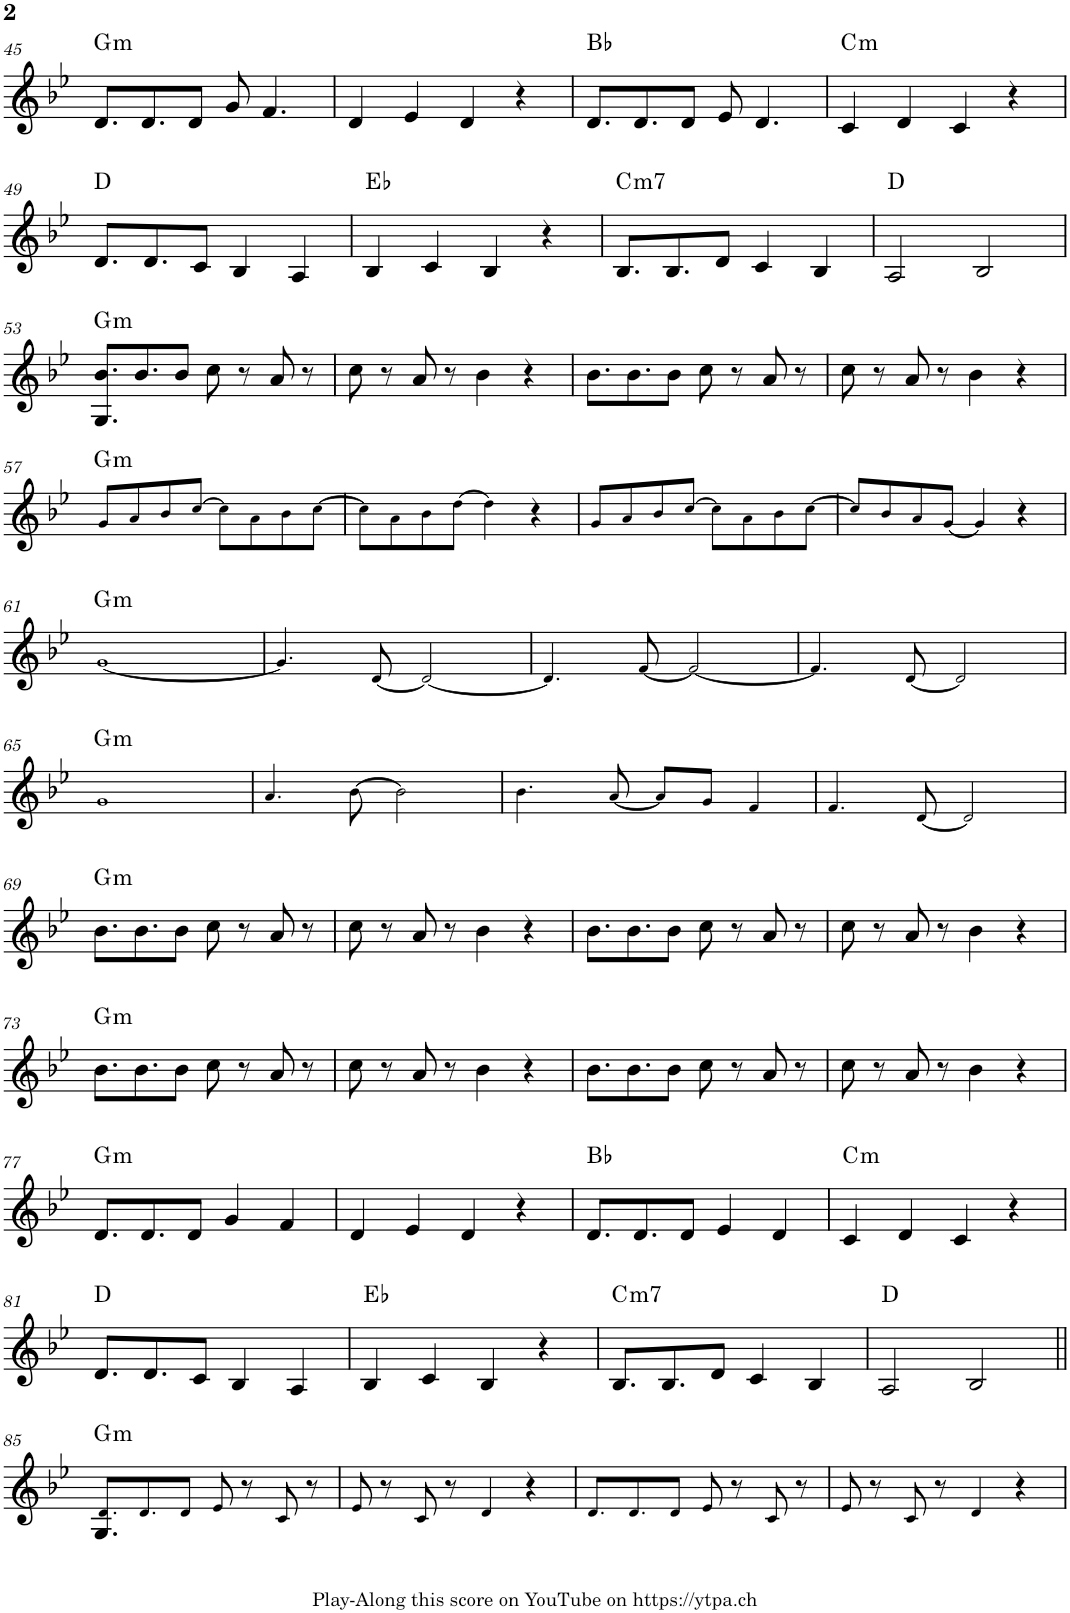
**kern	**harte
*part1	*part1
*staff1	*
*I"Piano	*
*I'Pno.	*
!!LO:PB:g=z
*clefG2	*
*k[b-e-]	*
*M4/4	*
=45	=45
!	!LO:H:kt=m
8.d/L	G:min
8.d/	.
8d/J	.
8g/	.
4.f/	.
=46	=46
4d/	.
4e-/	.
4d/	.
4r	.
=47	=47
8.d/L	Bb:maj
8.d/	.
8d/J	.
8e-/	.
4.d/	.
=48	=48
!	!LO:H:kt=m
4c/	C:min
4d/	.
4c/	.
4r	.
!!LO:LB:g=z
=49	=49
8.d/L	D:maj
8.d/	.
8c/J	.
4B-/	.
4A/	.
=50	=50
4B-/	Eb:maj
4c/	.
4B-/	.
4r	.
=51	=51
!	!LO:H:kt=m7
8.B-/L	C:min7
8.B-/	.
8d/J	.
4c/	.
4B-/	.
=52	=52
2A/	D:maj
2B-/	.
!!LO:LB:g=z
=53	=53
!	!LO:H:kt=m
8.G/ 8.b-/L	G:min
8.b-/	.
8b-/J	.
8cc\	.
8r	.
8a/	.
8r	.
=54	=54
8cc\	.
8r	.
8a/	.
8r	.
4b-\	.
4r	.
=55	=55
8.b-\L	.
8.b-\	.
8b-\J	.
8cc\	.
8r	.
8a/	.
8r	.
=56	=56
8cc\	.
8r	.
8a/	.
8r	.
4b-\	.
4r	.
!!LO:LB:g=z
=57	=57
!	!LO:H:kt=m
8g!/L	G:min
8a!/	.
8b-!/	.
[8cc!/J	.
8cc!\L]	.
8a!\	.
8b-!\	.
[8cc!\J	.
=58	=58
8cc!\L]	.
8a!\	.
8b-!\	.
[8dd!\J	.
4dd!\]	.
4r	.
=59	=59
8g!/L	.
8a!/	.
8b-!/	.
[8cc!/J	.
8cc!\L]	.
8a!\	.
8b-!\	.
[8cc!\J	.
=60	=60
8cc!/L]	.
8b-!/	.
8a!/	.
[8g!/J	.
4g!/]	.
4r	.
!!LO:LB:g=z
=61	=61
!	!LO:H:kt=m
[1g!	G:min
=62	=62
4.g!/]	.
[8d!/	.
2d!/_	.
=63	=63
4.d!/]	.
[8f!/	.
2f!/_	.
=64	=64
4.f!/]	.
[8d!/	.
2d!/]	.
!!LO:LB:g=z
=65	=65
!	!LO:H:kt=m
1g!	G:min
=66	=66
4.a!/	.
[8b-!\	.
2b-!\]	.
=67	=67
4.b-!\	.
[8a!/	.
8a!/L]	.
8g!/J	.
4f!/	.
=68	=68
4.f!/	.
[8d!/	.
2d!/]	.
!!LO:LB:g=z
=69	=69
!	!LO:H:kt=m
8.b-\L	G:min
8.b-\	.
8b-\J	.
8cc\	.
8r	.
8a/	.
8r	.
=70	=70
8cc\	.
8r	.
8a/	.
8r	.
4b-\	.
4r	.
=71	=71
8.b-\L	.
8.b-\	.
8b-\J	.
8cc\	.
8r	.
8a/	.
8r	.
=72	=72
8cc\	.
8r	.
8a/	.
8r	.
4b-\	.
4r	.
!!LO:LB:g=z
=73	=73
!	!LO:H:kt=m
8.b-\L	G:min
8.b-\	.
8b-\J	.
8cc\	.
8r	.
8a/	.
8r	.
=74	=74
8cc\	.
8r	.
8a/	.
8r	.
4b-\	.
4r	.
=75	=75
8.b-\L	.
8.b-\	.
8b-\J	.
8cc\	.
8r	.
8a/	.
8r	.
=76	=76
8cc\	.
8r	.
8a/	.
8r	.
4b-\	.
4r	.
!!LO:LB:g=z
=77	=77
!	!LO:H:kt=m
8.d/L	G:min
8.d/	.
8d/J	.
4g/	.
4f/	.
=78	=78
4d/	.
4e-/	.
4d/	.
4r	.
=79	=79
8.d/L	Bb:maj
8.d/	.
8d/J	.
4e-/	.
4d/	.
=80	=80
!	!LO:H:kt=m
4c/	C:min
4d/	.
4c/	.
4r	.
!!LO:LB:g=z
=81	=81
8.d/L	D:maj
8.d/	.
8c/J	.
4B-/	.
4A/	.
=82	=82
4B-/	Eb:maj
4c/	.
4B-/	.
4r	.
=83	=83
!	!LO:H:kt=m7
8.B-/L	C:min7
8.B-/	.
8d/J	.
4c/	.
4B-/	.
=84	=84
2A/	D:maj
2B-/	.
!!LO:LB:g=z
=85||	=85||
!	!LO:H:kt=m
8.G/ 8.d!/L	G:min
8.d!/	.
8d!/J	.
8e-!/	.
8r	.
8c!/	.
8r	.
=86	=86
8e-!/	.
8r	.
8c!/	.
8r	.
4d!/	.
4r	.
=87	=87
8.d!/L	.
8.d!/	.
8d!/J	.
8e-!/	.
8r	.
8c!/	.
8r	.
=88	=88
8e-!/	.
8r	.
8c!/	.
8r	.
4d!/	.
4r	.
=	=
*-	*-
